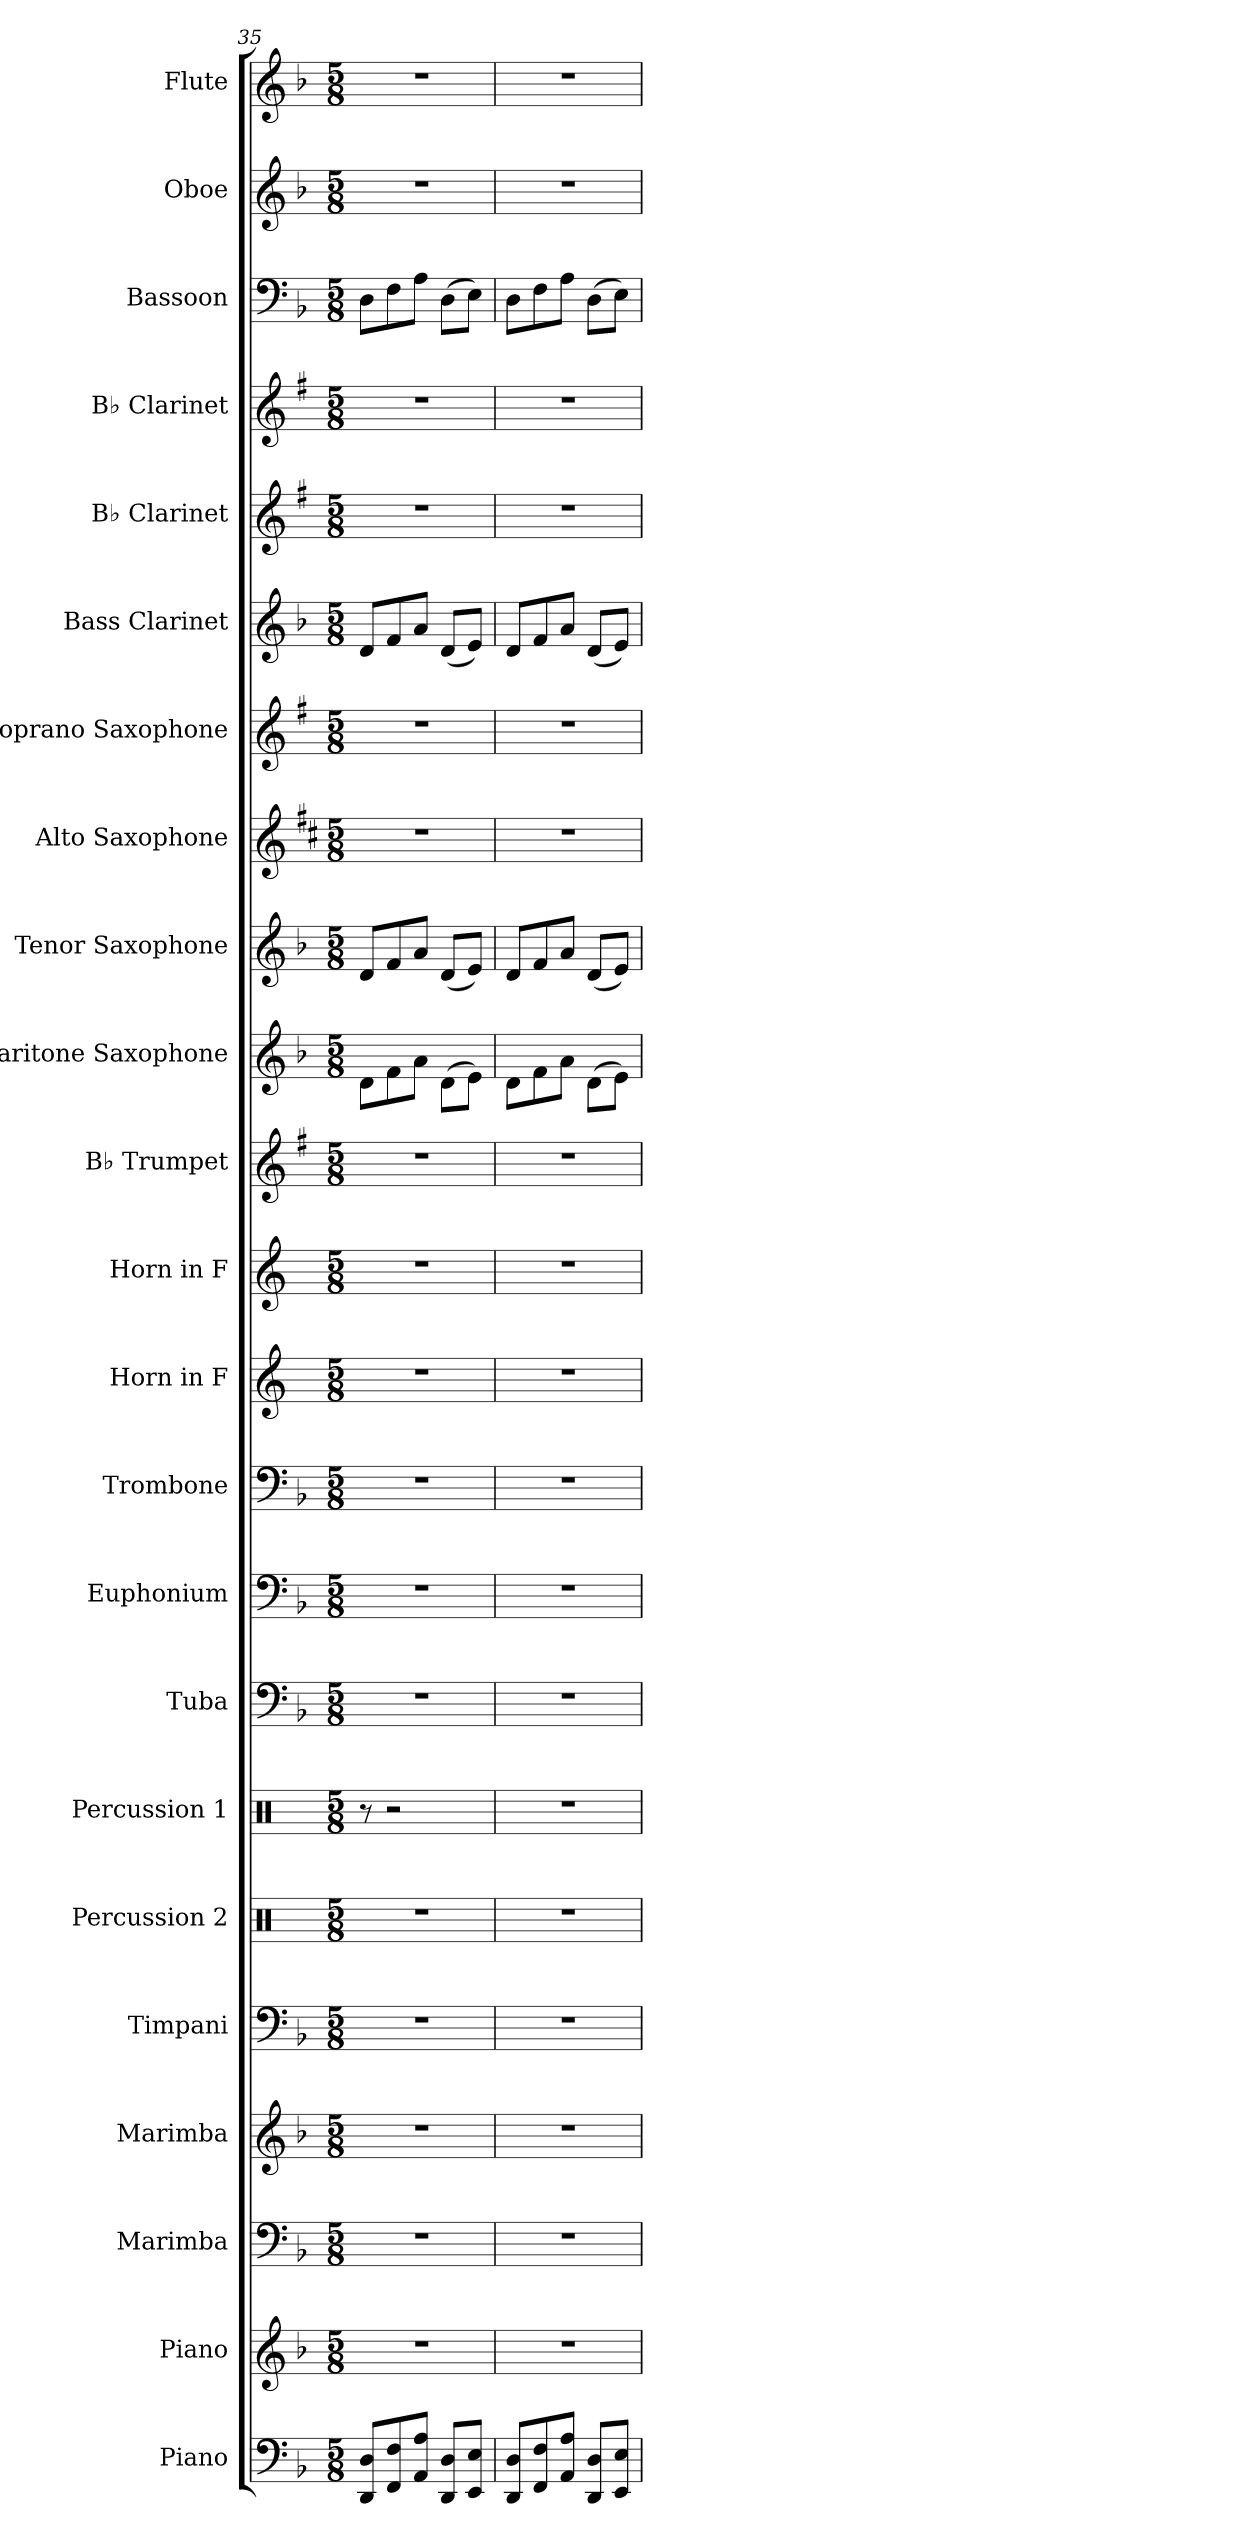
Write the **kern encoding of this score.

**kern	**kern	**kern	**kern	**kern	**kern	**kern	**kern	**kern	**kern	**kern	**kern	**kern	**kern	**kern	**kern	**kern	**kern	**kern	**kern	**kern	**kern	**kern
*part23	*part22	*part21	*part20	*part19	*part18	*part17	*part16	*part15	*part14	*part13	*part12	*part11	*part10	*part9	*part8	*part7	*part6	*part5	*part4	*part3	*part2	*part1
*staff23	*staff22	*staff21	*staff20	*staff19	*staff18	*staff17	*staff16	*staff15	*staff14	*staff13	*staff12	*staff11	*staff10	*staff9	*staff8	*staff7	*staff6	*staff5	*staff4	*staff3	*staff2	*staff1
*I"Piano	*I"Piano	*I"Marimba	*I"Marimba	*I"Timpani	*I"Percussion 2	*I"Percussion 1	*I"Tuba	*I"Euphonium	*I"Trombone	*I"Horn in F	*I"Horn in F	*I"B♭ Trumpet	*I"Baritone Saxophone	*I"Tenor Saxophone	*I"Alto Saxophone	*I"Soprano Saxophone	*I"Bass Clarinet	*I"B♭ Clarinet	*I"B♭ Clarinet	*I"Bassoon	*I"Oboe	*I"Flute
*I'Pno.	*I'Pno.	*I'Mrm.	*I'Mrm.	*I'Timp.	*I'Pr. 2	*I'Pr. 1	*I'Tu.	*I'Eu.	*I'Trb.	*	*	*I'B♭ Tpt.	*I'Bar. Sax.	*I'T. Sax.	*I'A. Sax.	*I'S. Sax.	*I'B. Cl.	*I'B♭ Cl.	*I'B♭ Cl.	*I'Bsn.	*I'Ob.	*I'Fl.
*clefF4	*clefG2	*clefF4	*clefG2	*clefF4	*clefX	*clefX	*clefF4	*clefF4	*clefF4	*clefG2	*clefG2	*clefG2	*clefG2	*clefG2	*clefG2	*clefG2	*clefG2	*clefG2	*clefG2	*clefF4	*clefG2	*clefG2
*	*	*	*	*	*	*	*	*	*	*ITrd4c7	*ITrd4c7	*ITrd1c2	*ITrd12c21	*ITrd8c14	*ITrd5c9	*ITrd1c2	*ITrd8c14	*ITrd1c2	*ITrd1c2	*	*	*
*k[b-]	*k[b-]	*k[b-]	*k[b-]	*k[b-]	*k[]	*k[]	*k[b-]	*k[b-]	*k[b-]	*k[b-]	*k[b-]	*k[b-]	*k[b-]	*k[b-]	*k[b-]	*k[b-]	*k[b-]	*k[b-]	*k[b-]	*k[b-]	*k[b-]	*k[b-]
*M5/8	*M5/8	*M5/8	*M5/8	*M5/8	*M5/8	*M5/8	*M5/8	*M5/8	*M5/8	*M5/8	*M5/8	*M5/8	*M5/8	*M5/8	*M5/8	*M5/8	*M5/8	*M5/8	*M5/8	*M5/8	*M5/8	*M5/8
=35	=35	=35	=35	=35	=35	=35	=35	=35	=35	=35	=35	=35	=35	=35	=35	=35	=35	=35	=35	=35	=35	=35
8DD/ 8D/L	8%5r	8%5r	8%5r	8%5r	8%5r	8r	8%5r	8%5r	8%5r	8%5r	8%5r	8%5r	8D\L	8D/L	8%5r	8%5r	8D/L	8%5r	8%5r	8D\L	8%5r	8%5r
8FF/ 8F/	.	.	.	.	.	2r	.	.	.	.	.	.	8F\	8F/	.	.	8F/	.	.	8F\	.	.
8AA/ 8A/J	.	.	.	.	.	.	.	.	.	.	.	.	8A\J	8A/J	.	.	8A/J	.	.	8A\J	.	.
8DD/ 8D/L	.	.	.	.	.	.	.	.	.	.	.	.	(8D\L	(8D/L	.	.	(8D/L	.	.	(8D\L	.	.
8EE/ 8E/J	.	.	.	.	.	.	.	.	.	.	.	.	8E\J)	8E/J)	.	.	8E/J)	.	.	8E\J)	.	.
=36	=36	=36	=36	=36	=36	=36	=36	=36	=36	=36	=36	=36	=36	=36	=36	=36	=36	=36	=36	=36	=36	=36
8DD/ 8D/L	8%5r	8%5r	8%5r	8%5r	8%5r	8%5r	8%5r	8%5r	8%5r	8%5r	8%5r	8%5r	8D\L	8D/L	8%5r	8%5r	8D/L	8%5r	8%5r	8D\L	8%5r	8%5r
8FF/ 8F/	.	.	.	.	.	.	.	.	.	.	.	.	8F\	8F/	.	.	8F/	.	.	8F\	.	.
8AA/ 8A/J	.	.	.	.	.	.	.	.	.	.	.	.	8A\J	8A/J	.	.	8A/J	.	.	8A\J	.	.
8DD/ 8D/L	.	.	.	.	.	.	.	.	.	.	.	.	(8D\L	(8D/L	.	.	(8D/L	.	.	(8D\L	.	.
8EE/ 8E/J	.	.	.	.	.	.	.	.	.	.	.	.	8E\J)	8E/J)	.	.	8E/J)	.	.	8E\J)	.	.
=	=	=	=	=	=	=	=	=	=	=	=	=	=	=	=	=	=	=	=	=	=	=
*-	*-	*-	*-	*-	*-	*-	*-	*-	*-	*-	*-	*-	*-	*-	*-	*-	*-	*-	*-	*-	*-	*-
